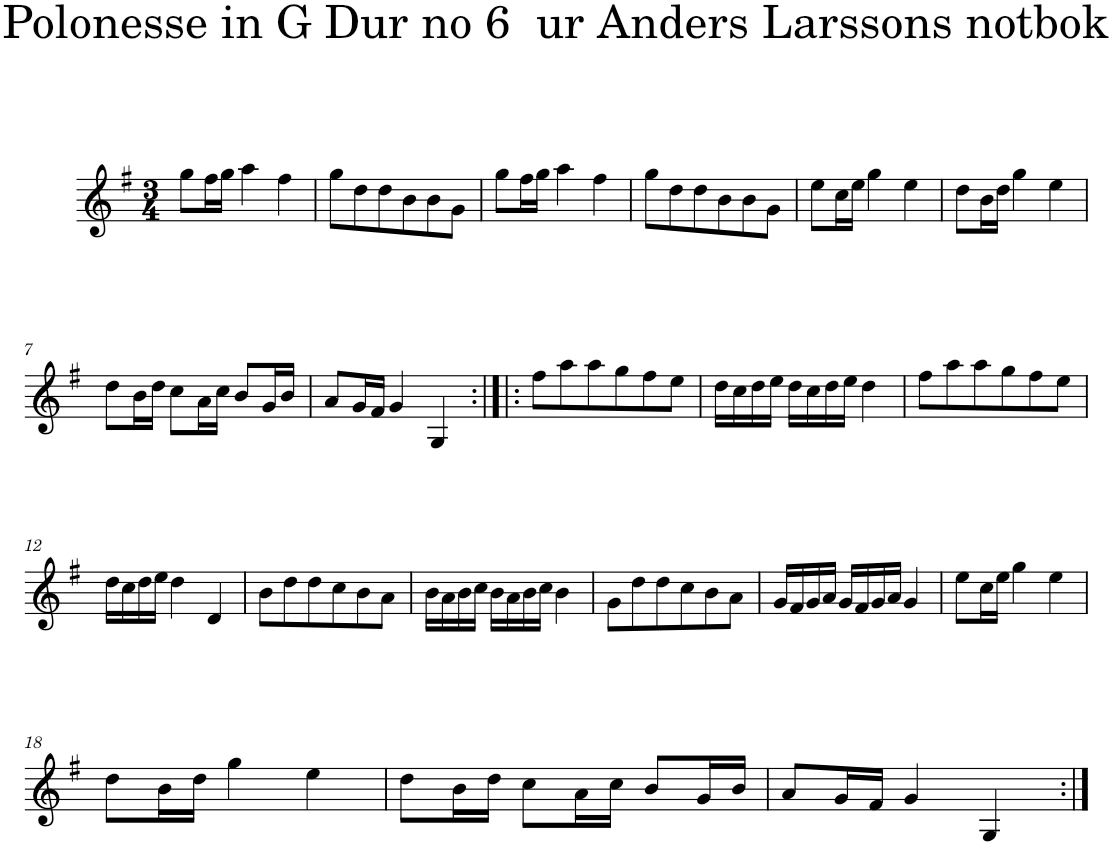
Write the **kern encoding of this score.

**kern
*part1
*staff1
*I"Piano
*I'Pno
*clefG2
*k[f#]
*G:
*M3/4
=1
8gg\L
16ff#\L
16gg\JJ
4aa\
4ff#\
=2
8gg\L
8dd\
8dd\
8b\
8b\
8g\J
=3
8gg\L
16ff#\L
16gg\JJ
4aa\
4ff#\
=4
8gg\L
8dd\
8dd\
8b\
8b\
8g\J
=5
8ee\L
16cc\L
16ee\JJ
4gg\
4ee\
=6
8dd\L
16b\L
16dd\JJ
4gg\
4ee\
!!LO:LB:g=z
=7
8dd\L
16b\L
16dd\JJ
8cc\L
16a\L
16cc\JJ
8b/L
16g/L
16b/JJ
=8
8a/L
16g/L
16f#/JJ
4g/
4G/
=9:|!|:
8ff#\L
8aa\
8aa\
8gg\
8ff#\
8ee\J
=10
16dd\LL
16cc\
16dd\
16ee\JJ
16dd\LL
16cc\
16dd\
16ee\JJ
4dd\
=11
8ff#\L
8aa\
8aa\
8gg\
8ff#\
8ee\J
!!LO:LB:g=z
=12
16dd\LL
16cc\
16dd\
16ee\JJ
4dd\
4d/
=13
8b\L
8dd\
8dd\
8cc\
8b\
8a\J
=14
16b\LL
16a\
16b\
16cc\JJ
16b\LL
16a\
16b\
16cc\JJ
4b\
=15
8g\L
8dd\
8dd\
8cc\
8b\
8a\J
=16
16g/LL
16f#/
16g/
16a/JJ
16g/LL
16f#/
16g/
16a/JJ
4g/
=17
8ee\L
16cc\L
16ee\JJ
4gg\
4ee\
!!LO:LB:g=z
=18
8dd\L
16b\L
16dd\JJ
4gg\
4ee\
=19
8dd\L
16b\L
16dd\JJ
8cc\L
16a\L
16cc\JJ
8b/L
16g/L
16b/JJ
=20
8a/L
16g/L
16f#/JJ
4g/
4G/
=:|!
*-
